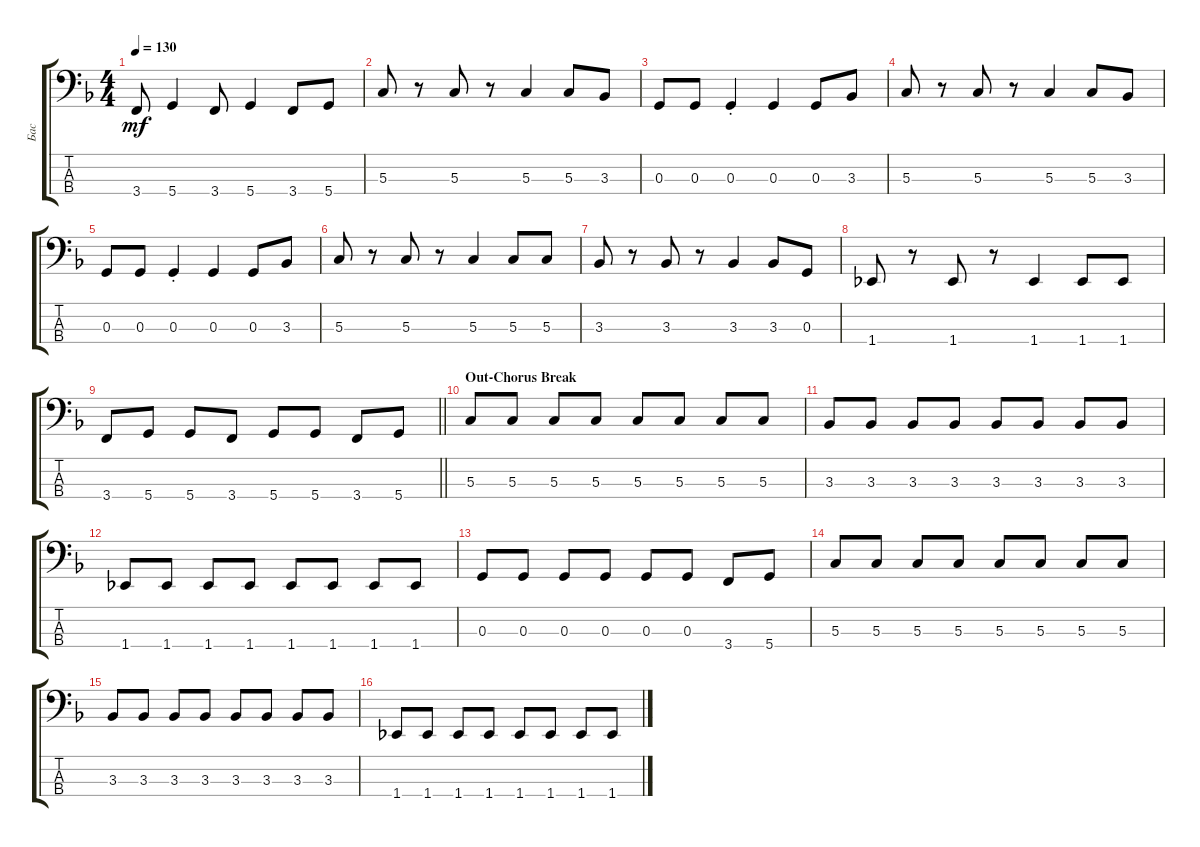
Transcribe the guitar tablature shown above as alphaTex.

\track ("Бас" "Бас") {instrument electricbassfinger}
\staff {score tabs}
\tuning (F2 C2 G1 D1) {hide}
\ts (4 4)
\tempo 130
\clef f4
\ks dminor
3.4.8{dy mf} 5.4.4 3.4.8 5.4.4 3.4.8 5.4.8 |
5.3.8 r.8 5.3.8 r.8 5.3.4 5.3.8 3.3.8 |
0.3.8 0.3.8 0.3{st}.4 0.3.4 0.3.8 3.3.8 |
5.3.8 r.8 5.3.8 r.8 5.3.4 5.3.8 3.3.8 |
0.3.8 0.3.8 0.3{st}.4 0.3.4 0.3.8 3.3.8 |
5.3.8 r.8 5.3.8 r.8 5.3.4 5.3.8 5.3.8 |
3.3.8 r.8 3.3.8 r.8 3.3.4 3.3.8 0.3.8 |
1.4.8 r.8 1.4.8 r.8 1.4.4 1.4.8 1.4.8 |
\barLineRight lightlight
3.4.8 5.4.8 5.4.8 3.4.8 5.4.8 5.4.8 3.4.8 5.4.8 |
\section ("" "Out-Chorus Break")
5.3.8 5.3.8 5.3.8 5.3.8 5.3.8 5.3.8 5.3.8 5.3.8 |
3.3.8 3.3.8 3.3.8 3.3.8 3.3.8 3.3.8 3.3.8 3.3.8 |
1.4.8 1.4.8 1.4.8 1.4.8 1.4.8 1.4.8 1.4.8 1.4.8 |
0.3.8 0.3.8 0.3.8 0.3.8 0.3.8 0.3.8 3.4.8 5.4.8 |
5.3.8 5.3.8 5.3.8 5.3.8 5.3.8 5.3.8 5.3.8 5.3.8 |
3.3.8 3.3.8 3.3.8 3.3.8 3.3.8 3.3.8 3.3.8 3.3.8 |
1.4.8 1.4.8 1.4.8 1.4.8 1.4.8 1.4.8 1.4.8 1.4.8
